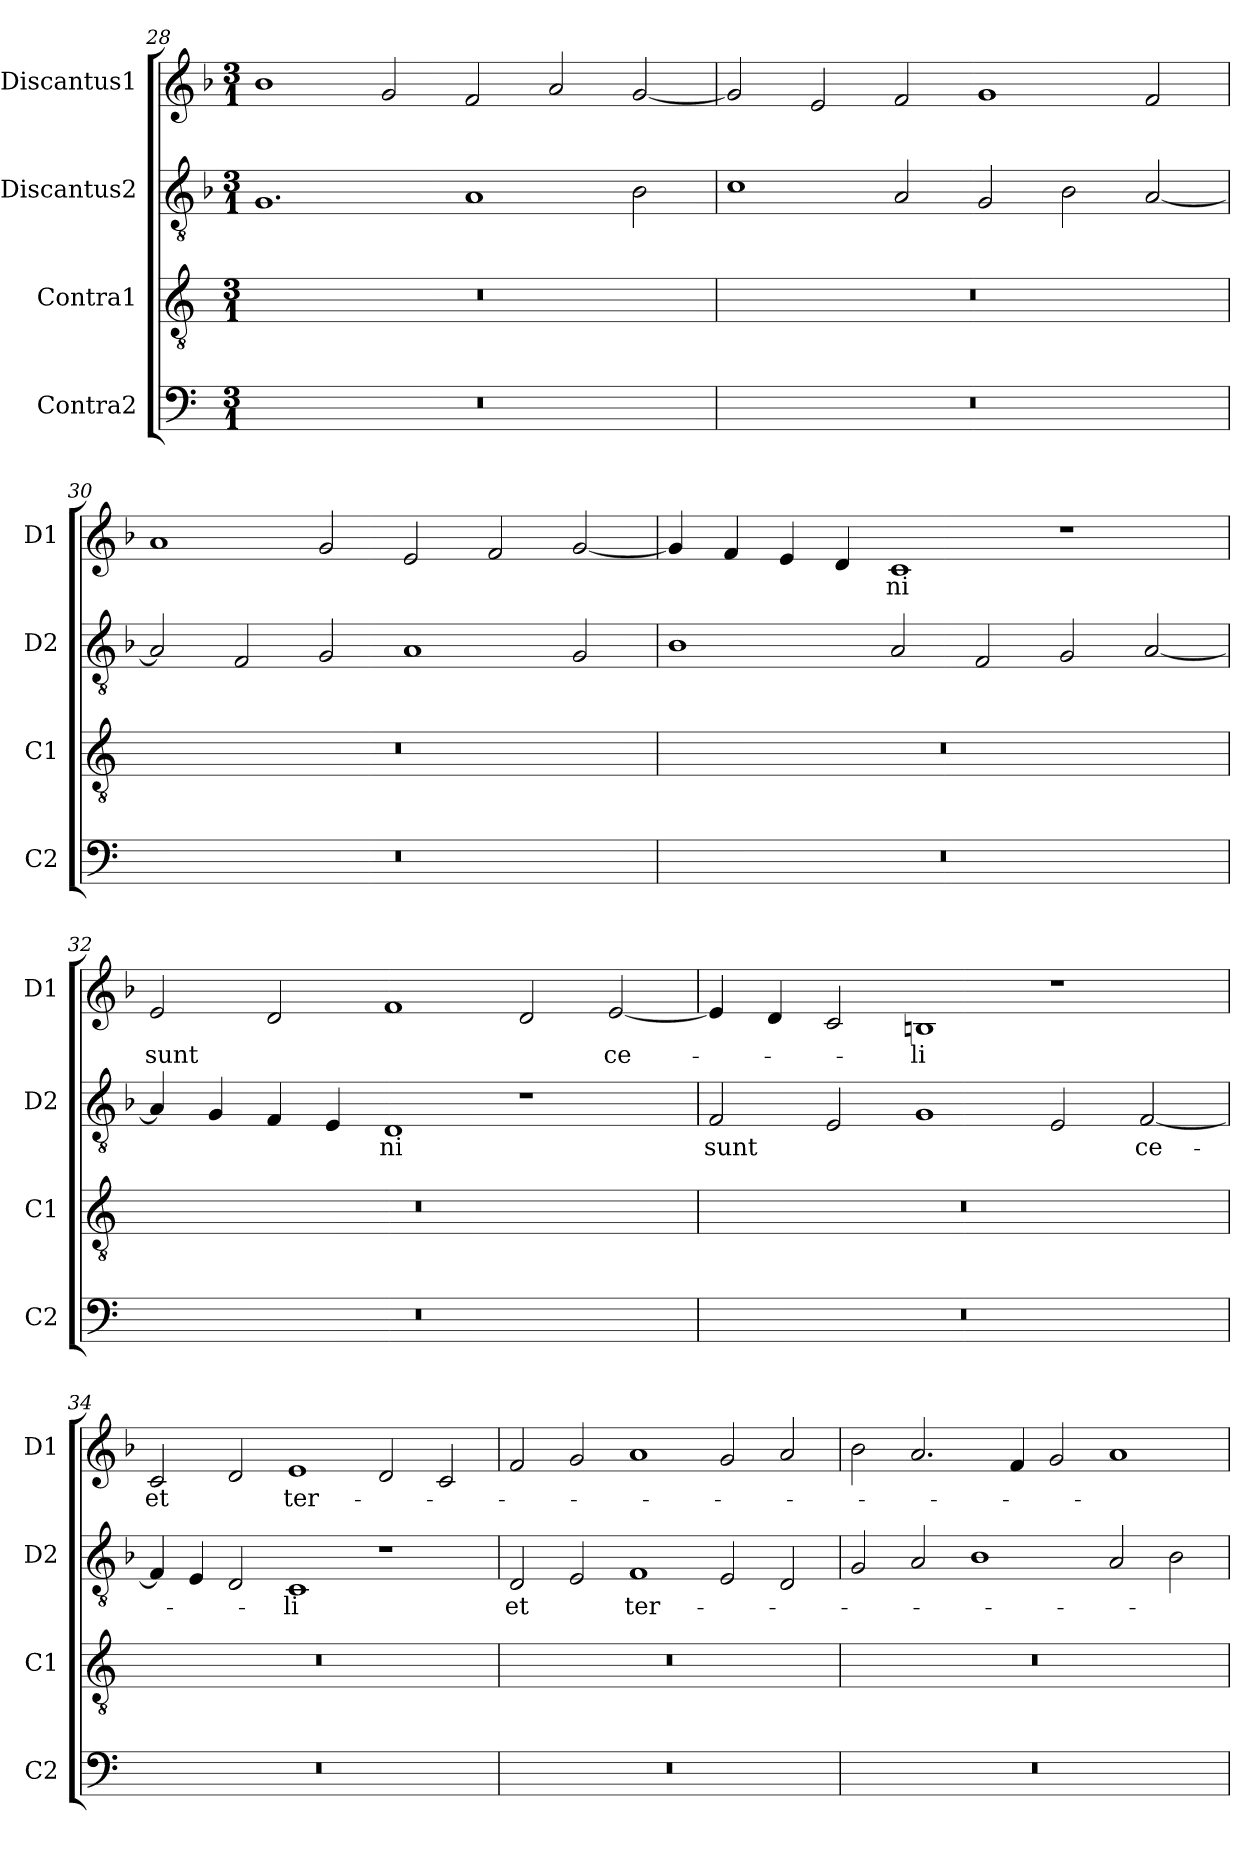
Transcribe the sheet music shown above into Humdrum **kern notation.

**kern	**kern	**kern	**text	**kern	**text
*part4	*part3	*part2	*part2	*part1	*part1
*staff4	*staff3	*staff2	*staff2	*staff1	*staff1
*I"Contra2	*I"Contra1	*I"Discantus2	*	*I"Discantus1	*
*I'C2	*I'C1	*I'D2	*	*I'D1	*
*clefF4	*clefGv2	*clefGv2	*	*clefG2	*
*k[]	*k[]	*k[b-]	*	*k[b-]	*
*M3/1	*M3/1	*M3/1	*	*M3/1	*
=28	=28	=28	=28	=28	=28
0.r	0.r	1.G	.	1b-	.
.	.	.	.	2g/	.
.	.	1A	.	2f/	.
.	.	.	.	2a/	.
.	.	2B-\	.	[2g/	.
=29	=29	=29	=29	=29	=29
0.r	0.r	1c	.	2g/]	.
.	.	.	.	2e/	.
.	.	2A/	.	2f/	.
.	.	2G/	.	1g	.
.	.	2B-\	.	.	.
.	.	[2A/	.	2f/	.
=30	=30	=30	=30	=30	=30
0.r	0.r	2A/]	.	1a	.
.	.	2F/	.	.	.
.	.	2G/	.	2g/	.
.	.	1A	.	2e/	.
.	.	.	.	2f/	.
.	.	2G/	.	[2g/	.
=31	=31	=31	=31	=31	=31
0.r	0.r	1B-	.	4g/]	.
.	.	.	.	4f/	.
.	.	.	.	4e/	.
.	.	.	.	4d/	.
.	.	2A/	.	1c	-ni
.	.	2F/	.	.	.
.	.	2G/	.	1r	.
.	.	[2A/	.	.	.
=32	=32	=32	=32	=32	=32
0.r	0.r	4A/]	.	2e/	sunt
.	.	4G/	.	.	.
.	.	4F/	.	2d/	.
.	.	4E/	.	.	.
.	.	1D	-ni	1f	.
.	.	1r	.	2d/	.
.	.	.	.	[2e/	ce-
=33	=33	=33	=33	=33	=33
0.r	0.r	2F/	sunt	4e/]	.
.	.	.	.	4d/	.
.	.	2E/	.	2c/	.
.	.	1G	.	1Bn	-li
.	.	2E/	.	1r	.
.	.	[2F/	ce-	.	.
=34	=34	=34	=34	=34	=34
0.r	0.r	4F/]	.	2c/	et
.	.	4E/	.	.	.
.	.	2D/	.	2d/	.
.	.	1C	-li	1e	ter-
.	.	1r	.	2d/	.
.	.	.	.	2c/	.
=35	=35	=35	=35	=35	=35
0.r	0.r	2D/	et	2f/	.
.	.	2E/	.	2g/	.
.	.	1F	ter-	1a	.
.	.	2E/	.	2g/	.
.	.	2D/	.	2a/	.
=36	=36	=36	=36	=36	=36
0.r	0.r	2G/	.	2b-\	.
.	.	2A/	.	2.a/	.
.	.	1B-	.	.	.
.	.	.	.	4f/	.
.	.	.	.	2g/	.
.	.	2A/	.	1a	.
.	.	2B-\	.	.	.
=	=	=	=	=	=
*-	*-	*-	*-	*-	*-
